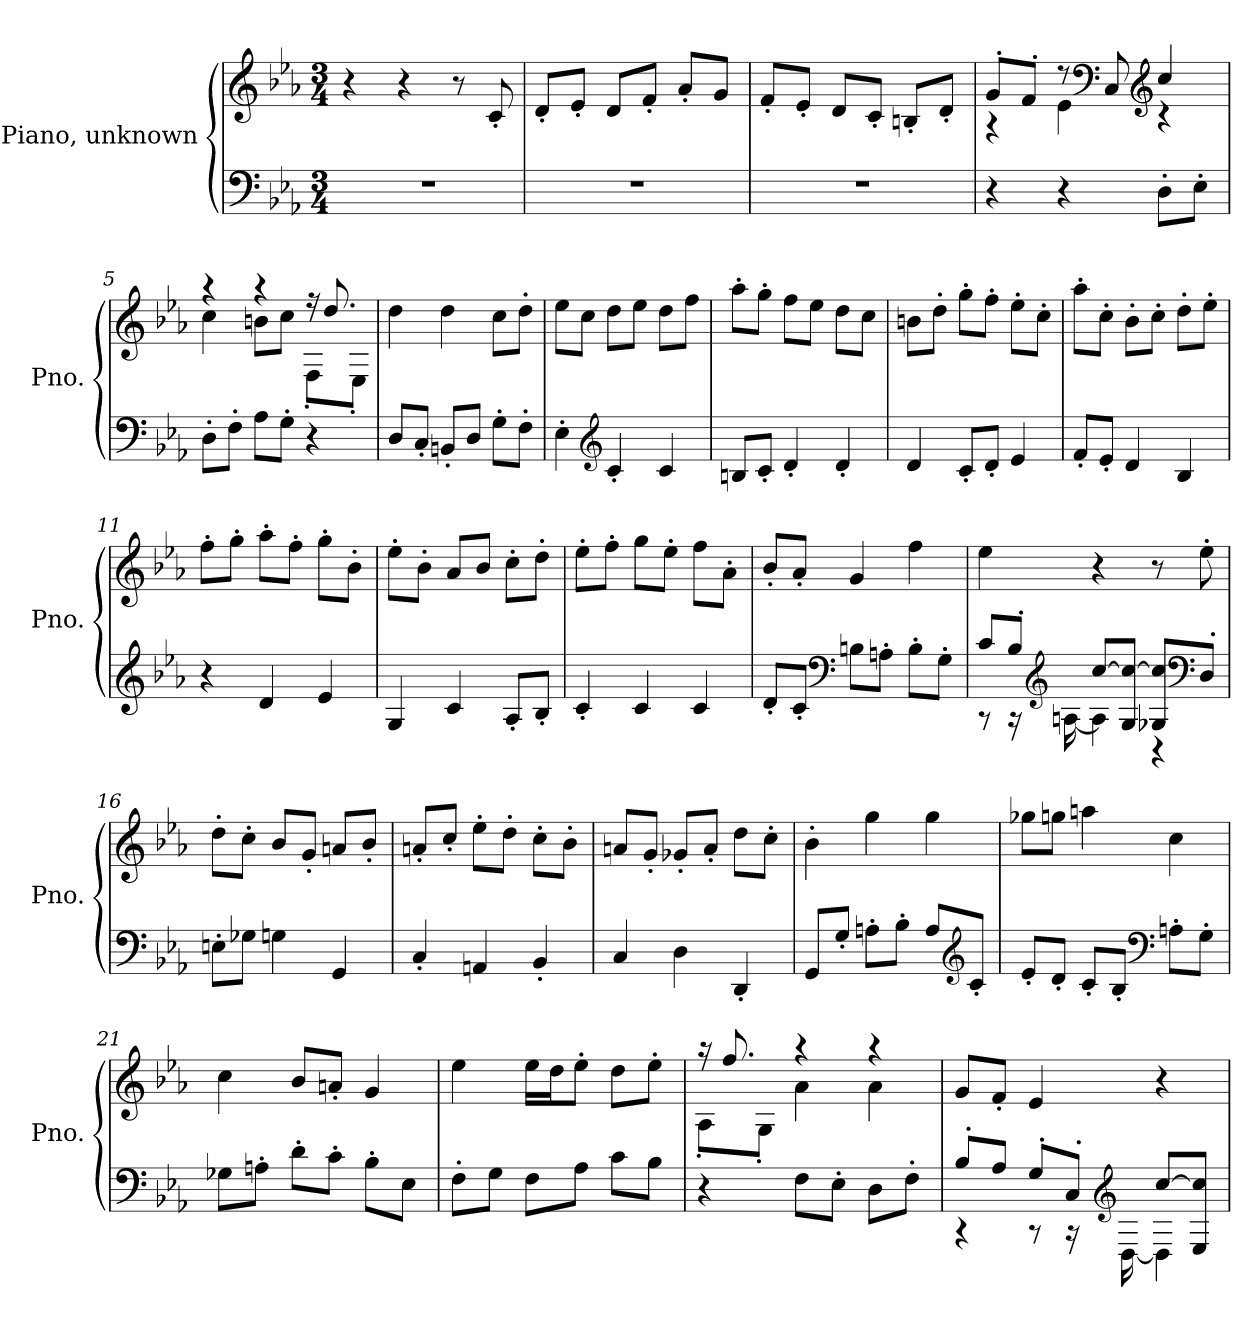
**kern	**kern
*part1	*part1
*staff2	*staff1
*I"Piano, unknown	*
*I'Pno.	*
*clefF4	*clefG2
*k[b-e-a-]	*k[b-e-a-]
*M3/4	*M3/4
*MM117	*MM117
=1	=1
2.r	4r
.	4r
.	8r
.	8c'/
=2	=2
2.r	8d'/L
.	8e-'/J
.	8d/L
.	8f'/J
.	8a-'/L
.	8g/J
=3	=3
2.r	8f'/L
.	8e-'/J
.	8d/L
.	8c'/J
.	8Bn'/L
.	8d'/J
=4	=4
*	*^
4r	8g'/L	4r
.	8f'/J	.
4r	8r	4e-\
*	*clefF4	*
.	8C/	.
*	*clefG2	*
8D'\L	4cc/	4r
8E-'\J	.	.
=5	=5	=5
8D'\L	4r	4cc\
8F'\J	.	.
8A-\L	4r	8bn\L
8G'\J	.	8cc\J
4r	16r	8F'\L
.	8.dd/	.
.	.	8E-'\J
*	*v	*v
!!LO:LB:g=z
=6	=6
8D/L	4dd\
8C'/J	.
8BBn'/L	4dd\
8D/J	.
8G'\L	8cc\L
8F'\J	8dd'\J
=7	=7
4E-'\	8ee-\L
.	8cc\J
*clefG2	*
4c'/	8dd\L
.	8ee-\J
4c/	8dd\L
.	8ff\J
=8	=8
8Bn/L	8aa-'\L
8c'/J	8gg'\J
4d'/	8ff\L
.	8ee-\J
4d'/	8dd\L
.	8cc\J
=9	=9
4d/	8bn\L
.	8dd'\J
8c'/L	8gg'\L
8d'/J	8ff'\J
4e-/	8ee-'\L
.	8cc'\J
=10	=10
8f'/L	8aa-'\L
8e-'/J	8cc'\J
4d/	8b-'\L
.	8cc'\J
4B-/	8dd'\L
.	8ee-'\J
=11	=11
4r	8ff'\L
.	8gg'\J
4d/	8aa-'\L
.	8ff'\J
4e-/	8gg'\L
.	8b-'\J
!!LO:LB:g=z
=12	=12
4G/	8ee-'\L
.	8b-'\J
4c/	8a-/L
.	8b-/J
8A-'/L	8cc'\L
8B-'/J	8dd'\J
=13	=13
4c'/	8ee-'\L
.	8ff'\J
4c/	8gg\L
.	8ee-'\J
4c/	8ff\L
.	8a-'\J
=14	=14
8d'/L	8b-'/L
8c'/J	8a-'/J
*clefF4	*
8Bn\L	4g/
8An'\J	.
8B'\L	4ff\
8G'\J	.
=15	=15
*^	*
8c/L	8r	4ee-\
8B-'/J	16r	.
*clefG2	*	*
.	[16An\	.
[8cc/L	4A\]	4r
8G/ 8cc/_J	.	.
8G-X/ 8cc/]L	4r	8r
*clefF4	*	*
8D'/J	.	8ee-'\
*v	*v	*
!!LO:LB:g=z
=16	=16
8En'\L	8dd'\L
8G-X\J	8cc'\J
4Gn\	8b-/L
.	8g'/J
4GG/	8an/L
.	8b-'/J
=17	=17
4C'/	8an'/L
.	8cc'/J
4AAn/	8ee-'\L
.	8dd'\J
4BB-'/	8cc'\L
.	8b-'\J
=18	=18
4C/	8an/L
.	8g'/J
4D\	8g-X'/L
.	8a'/J
4DD'/	8dd\L
.	8cc'\J
=19	=19
8GG/L	4b-'\
8G'/J	.
8An'\L	4gg\
8B-'\J	.
8A/L	4gg\
*clefG2	*
8c'/J	.
=20	=20
8e-'/L	8gg-X\L
8d'/J	8ggn\J
8c'/L	4aan\
8B-'/J	.
*clefF4	*
8An'\L	4cc\
8G'\J	.
!!LO:LB:g=z
=21	=21
8G-X\L	4cc\
8An'\J	.
8d'\L	8b-/L
8c'\J	8an'/J
8B-'\L	4g/
8E-\J	.
=22	=22
8F'\L	4ee-\
8G\J	.
8F\L	16ee-\LL
.	16dd\J
8A-\J	8ee-'\J
8c\L	8dd\L
8B-\J	8ee-'\J
=23	=23
*	*^
4r	16r	8A-'\L
.	8.ff/	.
.	.	8G'\J
8F\L	4r	4a-\
8E-'\J	.	.
8D\L	4r	4a-\
8F'\J	.	.
*	*v	*v
=24	=24
*^	*
8B-'/L	4r	8g/L
8A-/J	.	8f'/J
8G'/L	8r	4e-/
8C'/J	16r	.
*clefG2	*	*
.	[16D\	.
[8cc/L	4D\]	4r
8E-/ 8cc/]J	.	.
*v	*v	*
=	=
*-	*-
